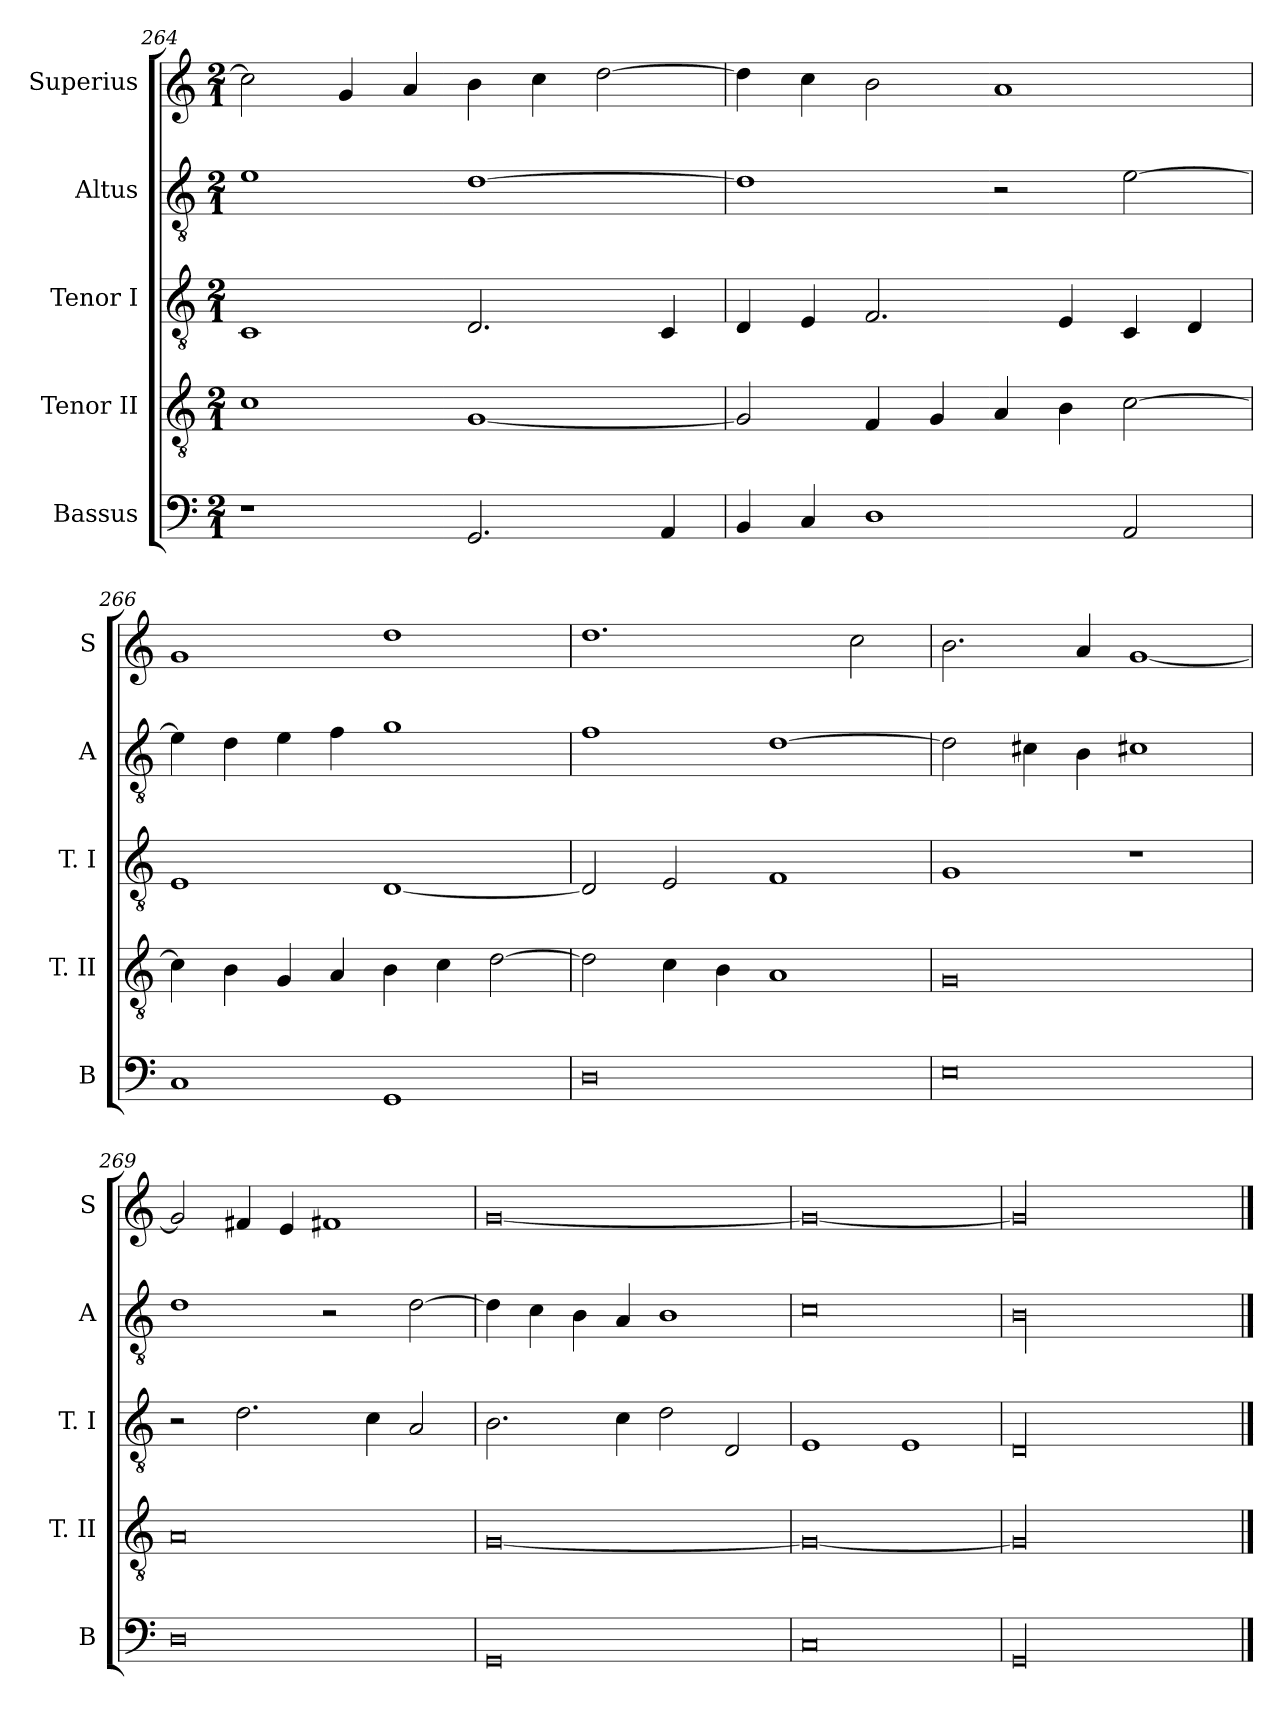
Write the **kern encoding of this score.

**kern	**kern	**kern	**kern	**kern
*part5	*part4	*part3	*part2	*part1
*staff5	*staff4	*staff3	*staff2	*staff1
*I"Bassus	*I"Tenor II	*I"Tenor I	*I"Altus	*I"Superius
*I'B	*I'T. II	*I'T. I	*I'A	*I'S
*clefF4	*clefGv2	*clefGv2	*clefGv2	*clefG2
*k[]	*k[]	*k[]	*k[]	*k[]
*C:	*C:	*C:	*C:	*C:
*M2/1	*M2/1	*M2/1	*M2/1	*M2/1
=264	=264	=264	=264	=264
1r	1c	1C	1e	2cc]
.	.	.	.	4g
.	.	.	.	4a
2.GG	[1G	2.D	[1d	4b
.	.	.	.	4cc
.	.	.	.	[2dd
4AA	.	4C	.	.
=265	=265	=265	=265	=265
4BB	2G]	4D	1d]	4dd]
4C	.	4E	.	4cc
1D	4F	2.F	.	2b
.	4G	.	.	.
.	4A	.	2r	1a
.	4B	4E	.	.
2AA	[2c	4C	[2e	.
.	.	4D	.	.
=266	=266	=266	=266	=266
1C	4c]	1E	4e]	1g
.	4B	.	4d	.
.	4G	.	4e	.
.	4A	.	4f	.
1GG	4B	[1D	1g	1dd
.	4c	.	.	.
.	[2d	.	.	.
=267	=267	=267	=267	=267
0D	2d]	2D]	1f	1.dd
.	4c	2E	.	.
.	4B	.	.	.
.	1A	1F	[1d	.
.	.	.	.	2cc
=268	=268	=268	=268	=268
0E	0G	1G	2d]	2.b
.	.	.	4c#X	.
.	.	.	4B	4a
.	.	1r	1c#X	[1g
=269	=269	=269	=269	=269
0D	0A	2r	1d	2g]
.	.	2.d	.	4f#X
.	.	.	.	4e
.	.	.	2r	1f#X
.	.	4c	.	.
.	.	2A	[2d	.
=270	=270	=270	=270	=270
0GG	[0G	2.B	4d]	[0g
.	.	.	4c	.
.	.	.	4B	.
.	.	4c	4A	.
.	.	2d	1B	.
.	.	2D	.	.
=271	=271	=271	=271	=271
0C	0G_	1E	0c	0g_
.	.	1E	.	.
=272	=272	=272	=272	=272
00GG	00G]	00D	00B	00g]
==	==	==	==	==
*-	*-	*-	*-	*-
